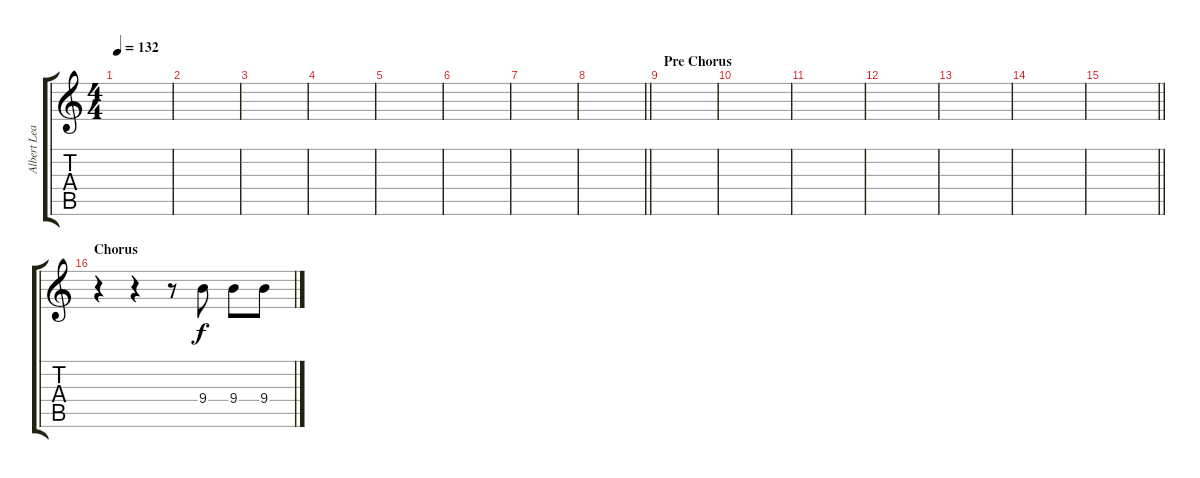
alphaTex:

\track ("Albert Lead" "Albert Lea") {instrument overdrivenguitar}
\staff {score tabs}
\tuning (E4 B3 G3 D3 A2 E2) {hide}
\ts (4 4)
\tempo 132
\clef g2
\ks c
|
|
|
|
|
|
|
\barLineRight lightlight
|
\section ("" "Pre Chorus")
|
|
|
|
|
|
\barLineRight lightlight
|
\section ("" "Chorus")
r.4 r.4 r.8 9.4.8 9.4.8 9.4.8
